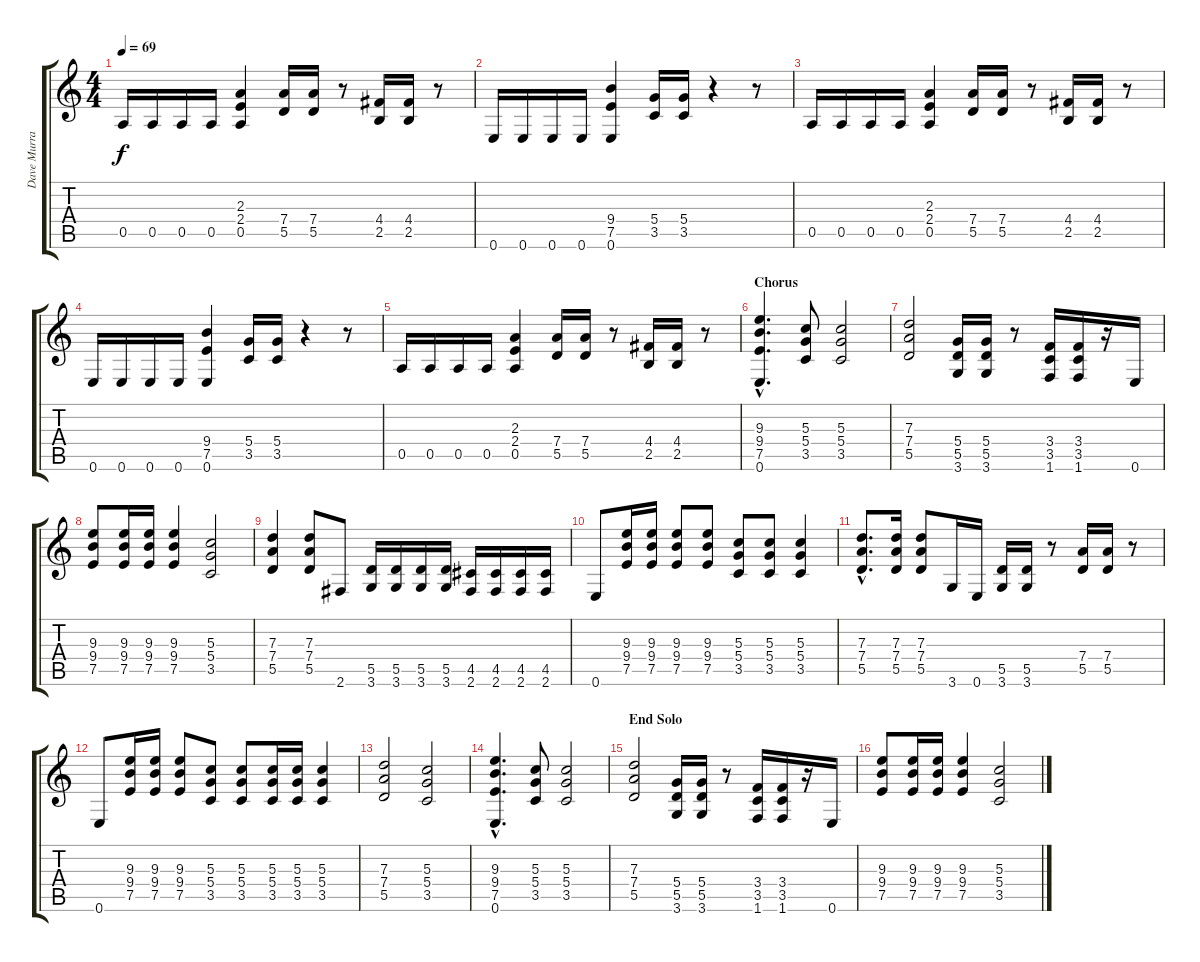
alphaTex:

\track ("Dave Murray" "Dave Murra") {instrument distortionguitar}
\staff {score tabs}
\tuning (E4 B3 G3 D3 A2 E2) {hide}
\ts (4 4)
\tempo 69
\clef g2
\ks c
0.5.16{dy f} 0.5.16 0.5.16 0.5.16 (2.3 2.4 0.5).4 (7.4 5.5).16 (7.4 5.5).16 r.8 (4.4 2.5).16 (4.4 2.5).16 r.8 |
0.6.16 0.6.16 0.6.16 0.6.16 (9.4 7.5 0.6).4 (5.4 3.5).16 (5.4 3.5).16 r.4 r.8 |
0.5.16 0.5.16 0.5.16 0.5.16 (2.3 2.4 0.5).4 (7.4 5.5).16 (7.4 5.5).16 r.8 (4.4 2.5).16 (4.4 2.5).16 r.8 |
0.6.16 0.6.16 0.6.16 0.6.16 (9.4 7.5 0.6).4 (5.4 3.5).16 (5.4 3.5).16 r.4 r.8 |
0.5.16 0.5.16 0.5.16 0.5.16 (2.3 2.4 0.5).4 (7.4 5.5).16 (7.4 5.5).16 r.8 (4.4 2.5).16 (4.4 2.5).16 r.8 |
\section ("" "Chorus")
(9.3{hac} 9.4{hac} 7.5{hac} 0.6{hac}).4{d instrument distortionguitar} (5.3 5.4 3.5).8 (5.3 5.4 3.5).2 |
(7.3 7.4 5.5).2 (5.4 5.5 3.6).16 (5.4 5.5 3.6).16 r.8 (3.4 3.5 1.6).16 (3.4 3.5 1.6).16 r.16 0.6.16 |
(9.3 9.4 7.5).8 (9.3 9.4 7.5).16 (9.3 9.4 7.5).16 (9.3 9.4 7.5).4 (5.3 5.4 3.5).2 |
(7.3 7.4 5.5).4 (7.3 7.4 5.5).8 2.6.8 (5.5 3.6).16 (5.5 3.6).16 (5.5 3.6).16 (5.5 3.6).16 (4.5 2.6).16 (4.5 2.6).16 (4.5 2.6).16 (4.5 2.6).16 |
0.6.8 (9.3 9.4 7.5).16 (9.3 9.4 7.5).16 (9.3 9.4 7.5).8 (9.3 9.4 7.5).8 (5.3 5.4 3.5).8 (5.3 5.4 3.5).8 (5.3 5.4 3.5).4 |
(7.3{hac} 7.4{hac} 5.5{hac}).8{d} (7.3 7.4 5.5).16 (7.3 7.4 5.5).8 3.6.16 0.6.16 (5.5 3.6).16 (5.5 3.6).16 r.8 (7.4 5.5).16 (7.4 5.5).16 r.8 |
0.6.8 (9.3 9.4 7.5).16 (9.3 9.4 7.5).16 (9.3 9.4 7.5).8 (5.3 5.4 3.5).8 (5.3 5.4 3.5).8 (5.3 5.4 3.5).16 (5.3 5.4 3.5).16 (5.3 5.4 3.5).4 |
(7.3 7.4 5.5).2 (5.3 5.4 3.5).2 |
(9.3{hac} 9.4{hac} 7.5{hac} 0.6{hac}).4{d instrument distortionguitar} (5.3 5.4 3.5).8 (5.3 5.4 3.5).2 |
\section ("" "End Solo")
(7.3 7.4 5.5).2 (5.4 5.5 3.6).16 (5.4 5.5 3.6).16 r.8 (3.4 3.5 1.6).16 (3.4 3.5 1.6).16 r.16 0.6.16 |
(9.3 9.4 7.5).8 (9.3 9.4 7.5).16 (9.3 9.4 7.5).16 (9.3 9.4 7.5).4 (5.3 5.4 3.5).2
